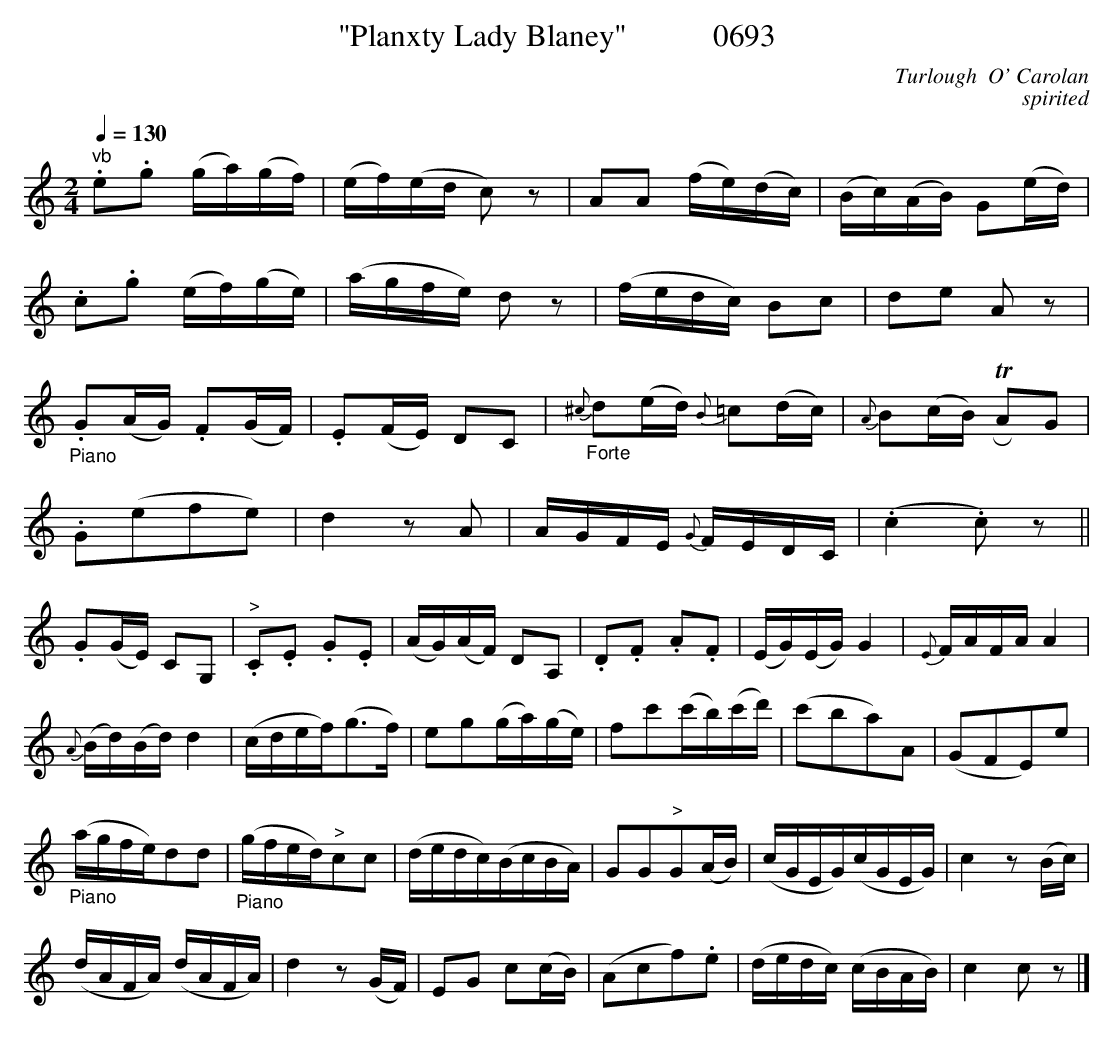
X:1
T:"Planxty Lady Blaney"           0693
C:Turlough  O' Carolan
C:spirited
Q:1/4=130
M:2/4
L:1/16
K:C
"^vb".e2.g2 (ga)(gf)|(ef)(ed c2) z2|A2A2 (fe)(dc)|(Bc)(AB) G2(ed)|
.c2.g2 (ef)(ge)|(agfe) d2 z2|(fedc) B2c2|d2e2 A2 z2|
"_Piano".G2(AG) .F2(GF)|.E2(FE) D2C2|"_Forte"{^c}d2(ed) {B}=c2(dc)|{A}B2(cB) TRA2G2|
.G2(e2f2e2)|d4z2A2|AGFE {G}FEDC|(.c4.c2) z2||
.G2(GE) C2G,2| "^>".C2.E2 .G2.E2|(AG)(AF) D2A,2|.D2.F2 .A2.F2|(EG)(EG) G4|{E}FAFA A4|
{A}(Bd)(Bd)d4|(cdef)(g3f)|e2g2(ga)(ge)|f2c'2(c'b)(c'd')|(c'2b2a2)A2|(G2F2E2)e2|
"_Piano"(agfe)d2d2|"_Piano"(gfed)"^>"c2c2|(dedc)(BcBA)|G2G2"^>"G2(AB)|(cGEG)(cGEG)|c4z2(Bc)|
(dAFA) (dAFA)|d4z2(GF)|E2G2 c2(cB)|(A2c2f2).e2|(dedc) (cBAB)|c4c2 z2|]
